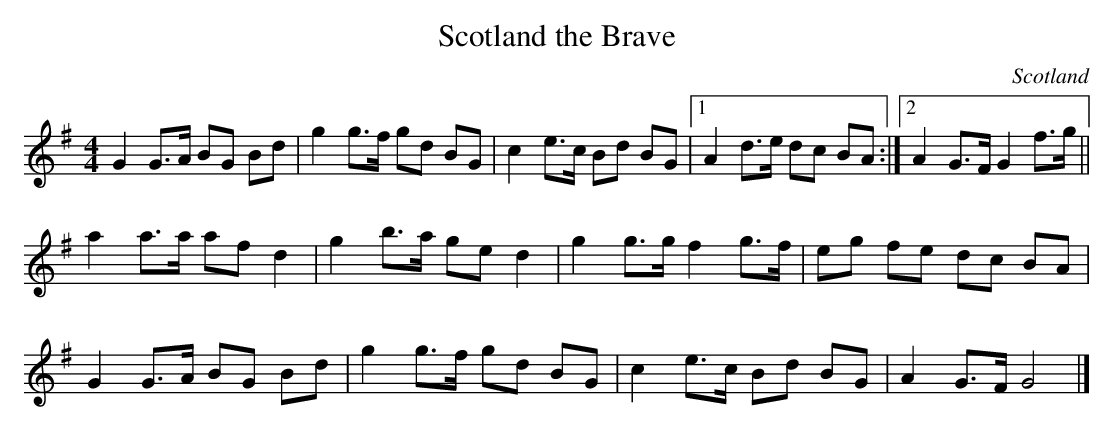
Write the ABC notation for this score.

X:1
T:Scotland the Brave
M:4/4
O:Scotland
K:G major
G2 G>A BG Bd | g2 g>f gd BG | c2 e>c Bd BG \
|1 A2d>e dc BA :|2 A2G>F G2f>g ||
a2 a>a af d2 | g2 b>a ge d2 | g2 g>g f2 g>f | eg fe dc BA |
G2 G>A BG Bd | g2 g>f gd BG |c2 e>c Bd BG | A2 G>F G4 |]
